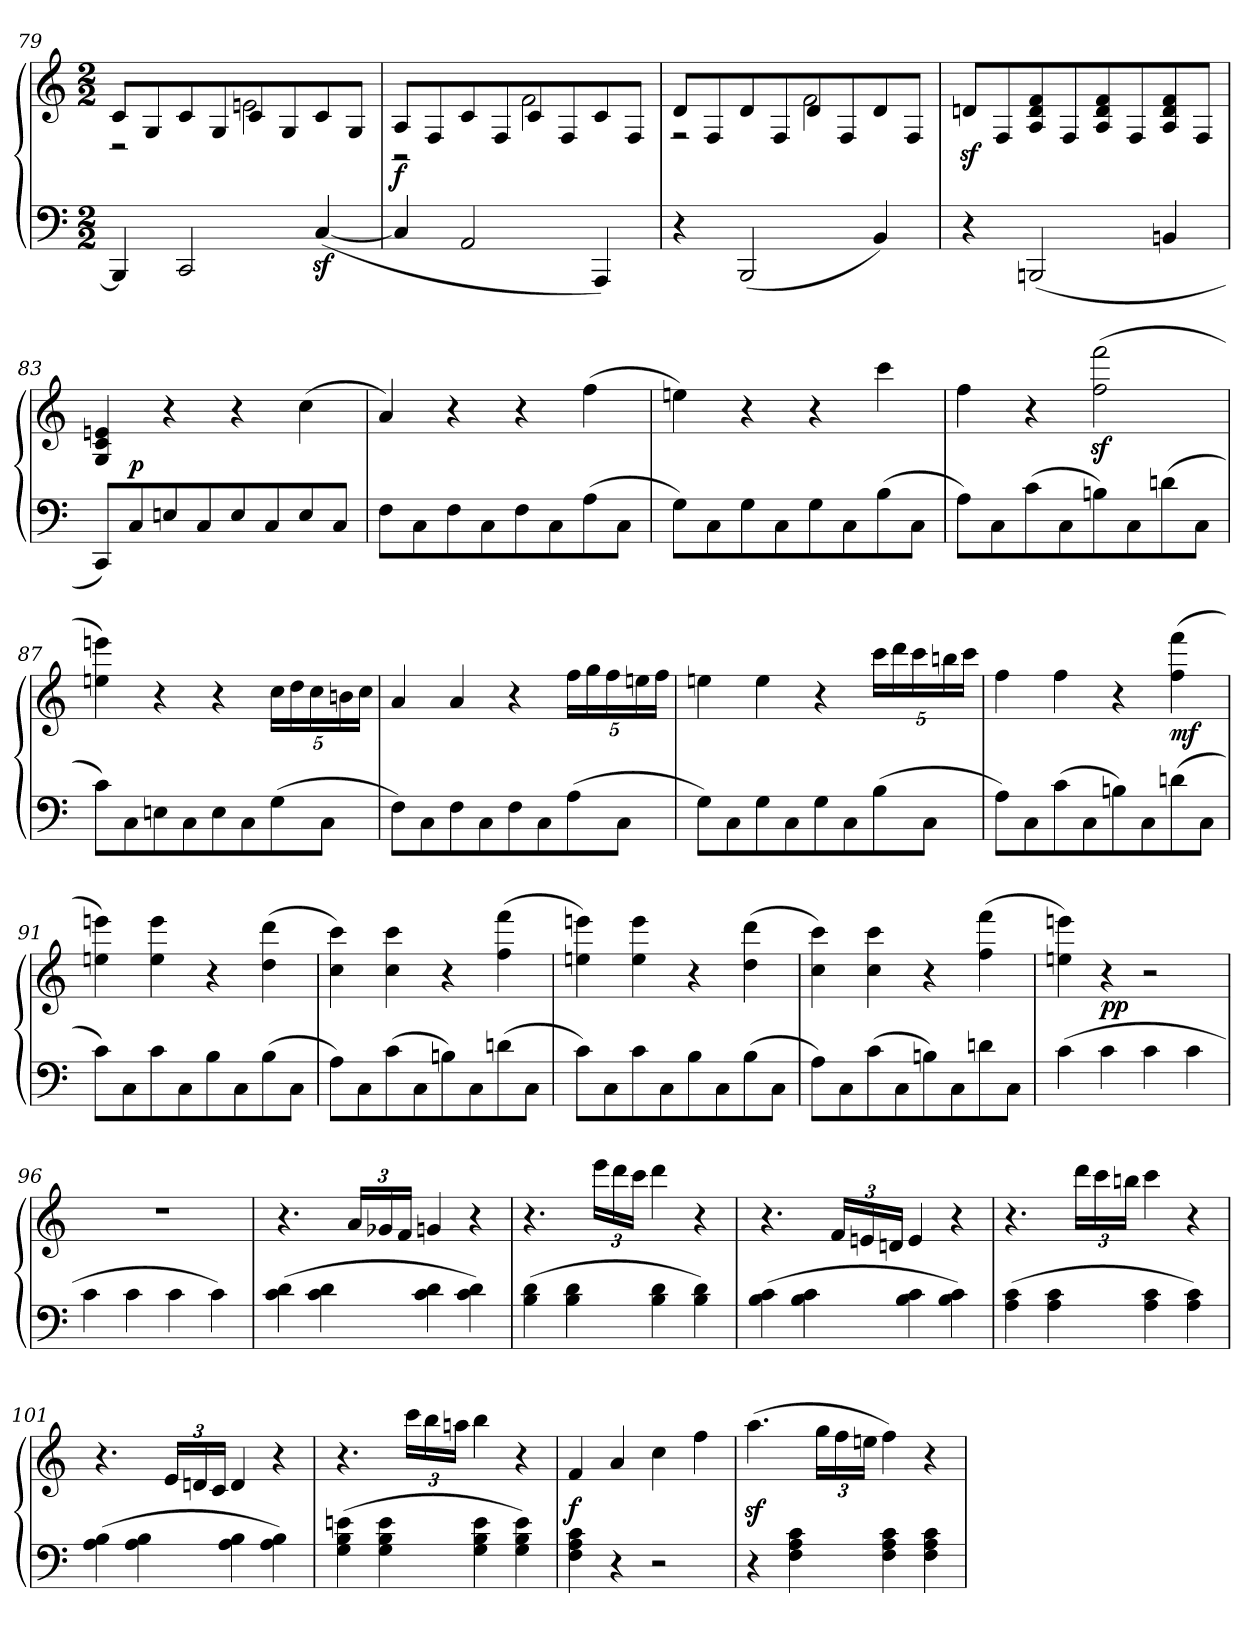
**kern	**kern	**dynam
*part1	*part1	*part1
*staff2	*staff1	*staff1/2
*clefF4	*clefG2	*
*k[]	*k[]	*
*a:	*a:	*
*M2/2	*M2/2	*
=79	=79	=79
*	*^	*
4BBB]	8cL	2r	.
.	8G	.	.
2CC	8c	.	.
.	8G	.	.
.	8c	2en	.
.	8G	.	.
([4Cz	8c	.	.
.	8GJ	.	.
=80	=80	=80	=80
4C]	8AL	2r	f
.	8F	.	.
2AA	8c	.	.
.	8F	.	.
.	8c	2f	.
.	8F	.	.
4AAA)	8c	.	.
.	8FJ	.	.
=81	=81	=81	=81
4r	8dL	2r	.
.	8F	.	.
(2BBB	8d	.	.
.	8F	.	.
.	8d	2f	.
.	8F	.	.
4BB)	8d	.	.
.	8FJ	.	.
*	*v	*v	*
=82	=82	=82
4r	8dnzL	.
.	8F	.
(2BBBn	8A 8d 8f	.
.	8F	.
.	8A 8d 8f	.
.	8F	.
4BBn	8A 8d 8f	.
.	8FJ	.
=83	=83	=83
8CCL)	4G 4c 4en	.
8C	.	p
8En	4r	.
8C	.	.
8E	4r	.
8C	.	.
8E	(4cc	.
8CJ	.	.
=84	=84	=84
8FL	4a)	.
8C	.	.
8F	4r	.
8C	.	.
8F	4r	.
8C	.	.
(8A	(4ff	.
8CJ	.	.
=85	=85	=85
8GL)	4een)	.
8C	.	.
8G	4r	.
8C	.	.
8G	4r	.
8C	.	.
(8B	4ccc	.
8CJ	.	.
=86	=86	=86
8AL)	4ff	.
8C	.	.
(8c	4r	.
8C	.	.
8Bn)	(2ffz 2fffz	.
8C	.	.
(8dn	.	.
8CJ	.	.
=87	=87	=87
8cL)	4een 4eeen)	.
8C	.	.
8En	4r	.
8C	.	.
8E	4r	.
8C	.	.
(8G	20ccLL	.
.	20dd	.
.	20cc	.
8CJ	.	.
.	20bn	.
.	20ccJJ	.
=88	=88	=88
8FL)	4a	.
8C	.	.
8F	4a	.
8C	.	.
8F	4r	.
8C	.	.
(8A	20ffLL	.
.	20gg	.
.	20ff	.
8CJ	.	.
.	20een	.
.	20ffJJ	.
=89	=89	=89
8GL)	4een	.
8C	.	.
8G	4ee	.
8C	.	.
8G	4r	.
8C	.	.
(8B	20cccLL	.
.	20ddd	.
.	20ccc	.
8CJ	.	.
.	20bbn	.
.	20cccJJ	.
=90	=90	=90
8AL)	4ff	.
8C	.	.
(8c	4ff	.
8C	.	.
8Bn)	4r	.
8C	.	.
(8dn	(4ff 4fff	mf
8CJ	.	.
=91	=91	=91
8cL)	4een 4eeen)	.
8C	.	.
8c	4ee 4eee	.
8C	.	.
8B	4r	.
8C	.	.
(8B	(4dd 4ddd	.
8CJ	.	.
=92	=92	=92
8AL)	4cc 4ccc)	.
8C	.	.
(8c	4cc 4ccc	.
8C	.	.
8Bn)	4r	.
8C	.	.
(8dn	(4ff 4fff	.
8CJ	.	.
=93	=93	=93
8cL)	4een 4eeen)	.
8C	.	.
8c	4ee 4eee	.
8C	.	.
8B	4r	.
8C	.	.
(8B	(4dd 4ddd	.
8CJ	.	.
=94	=94	=94
8AL)	4cc 4ccc)	.
8C	.	.
(8c	4cc 4ccc	.
8C	.	.
8Bn)	4r	.
8C	.	.
8dn	(4ff 4fff	.
8CJ	.	.
=95	=95	=95
(4c	4een 4eeen)	.
4c	4r	pp
4c	2r	.
4c	.	.
=96	=96	=96
4c	1r	.
4c	.	.
4c	.	.
4c)	.	.
=97	=97	=97
(4c 4d	4.r	.
4c 4d	.	.
.	24aLL	.
.	24g-X	.
.	24fJJ	.
4c 4d	4g	.
4c 4d)	4r	.
=98	=98	=98
(4B 4d	4.r	.
4B 4d	.	.
.	24eeeLL	.
.	24ddd	.
.	24cccJJ	.
4B 4d	4ddd	.
4B 4d)	4r	.
=99	=99	=99
(4B 4c	4.r	.
4B 4c	.	.
.	24fLL	.
.	24en	.
.	24dnJJ	.
4B 4c	4e	.
4B 4c)	4r	.
=100	=100	=100
(4A 4c	4.r	.
4A 4c	.	.
.	24dddLL	.
.	24ccc	.
.	24bbnJJ	.
4A 4c	4ccc	.
4A 4c)	4r	.
=101	=101	=101
(4A 4B	4.r	.
4A 4B	.	.
.	24eLL	.
.	24dn	.
.	24cJJ	.
4A 4B	4d	.
4A 4B)	4r	.
=102	=102	=102
(4G 4B 4en	4.r	.
4G 4B 4e	.	.
.	24cccLL	.
.	24bb	.
.	24aanJJ	.
4G 4B 4e	4bb	.
4G 4B 4e)	4r	.
=103	=103	=103
4F 4A 4c	4f	f
4r	4a	.
2r	4cc	.
.	4ff	.
=104	=104	=104
4r	(4.aaz	.
4F 4A 4c	.	.
.	24ggLL	.
.	24ff	.
.	24eenJJ	.
4F 4A 4c	4ff)	.
4F 4A 4c	4r	.
=	=	=
*-	*-	*-
